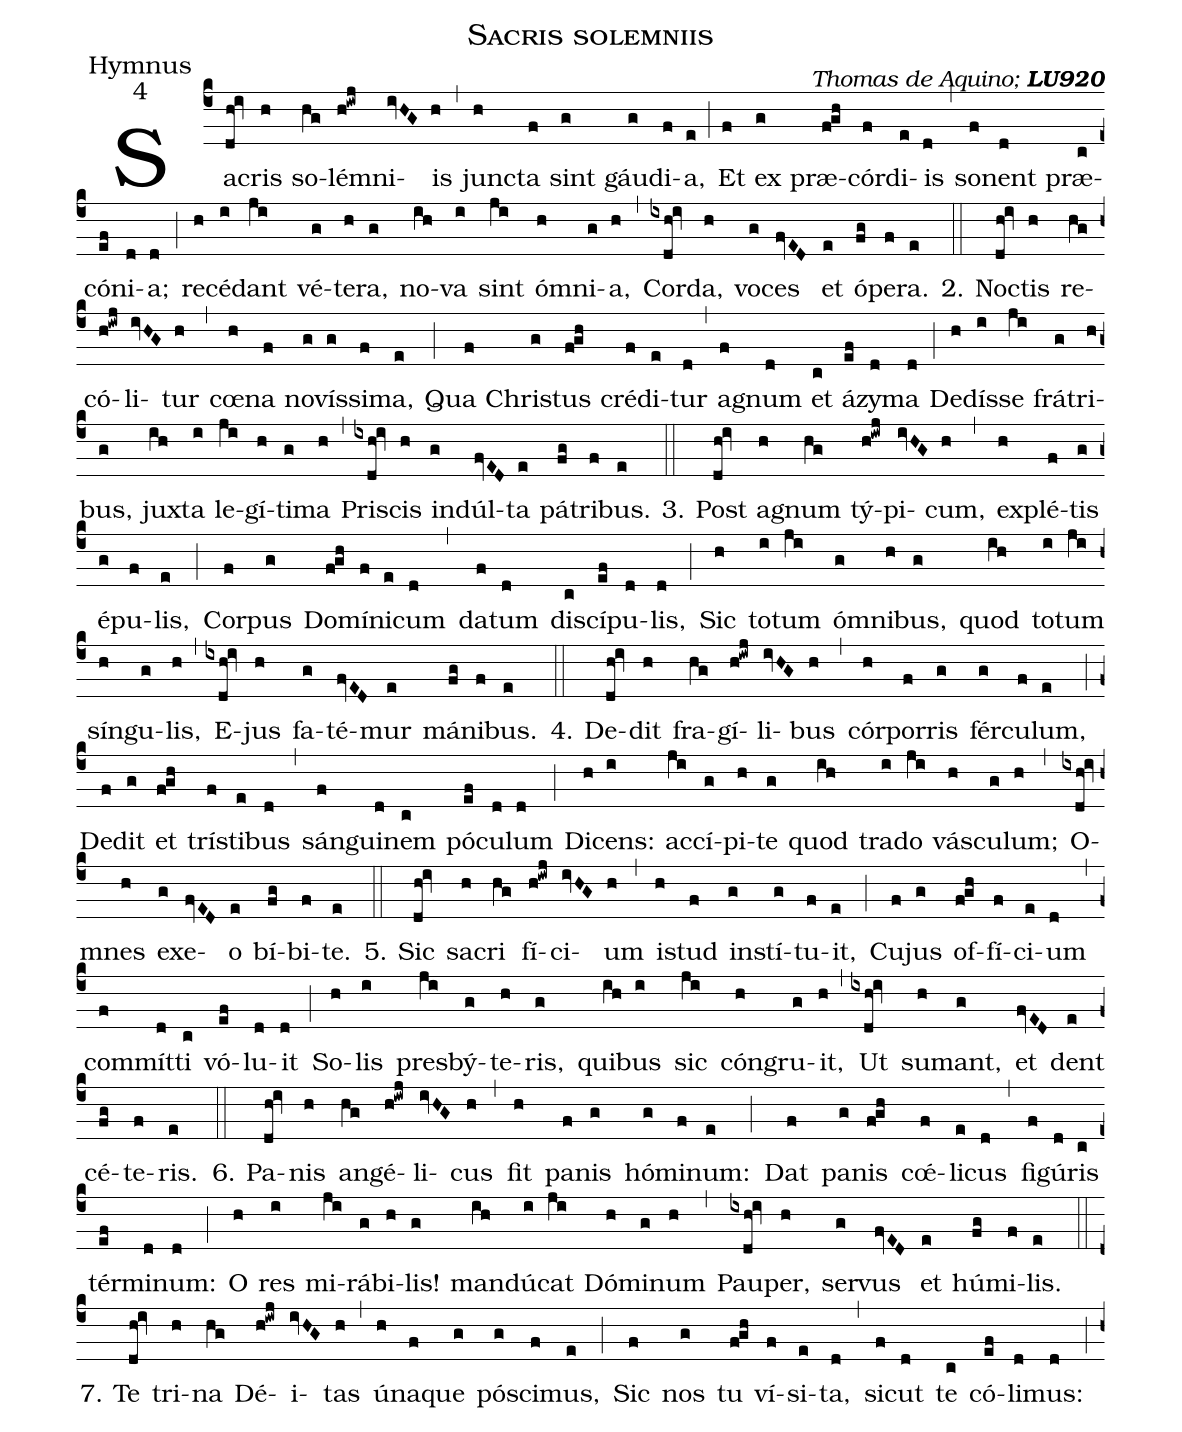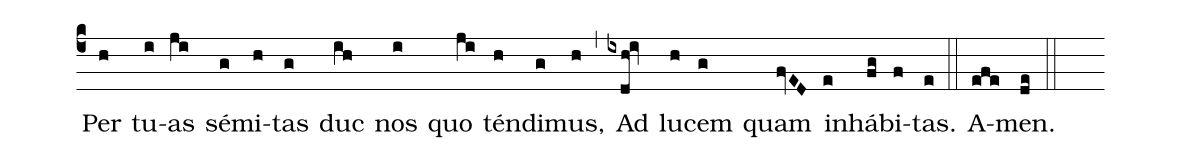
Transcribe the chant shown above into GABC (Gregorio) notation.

name:Sacris solemniis;
office-part:Hymnus;
mode:4;
commentary: {\itshape\mdseries Thomas de Aquino;\/} {\bfseries LU920};
%%
(c4) Sa(dh!iv)cris(h) so(hg)lém(h!iwj)ni(ivHG)is(h) (,) junc(h)ta(f) sint(g) gáu(g)di(f)a,(e) (;)
Et(f) ex(g) præ(f!gh)cór(f)di(e)is(d) (,) so(f)nent(d) præ(c)có(ef)ni(d)a;(d) (;)
re(h)cé(i)dant(ji) vé(g)te(h)ra,(g) no(ih)va(i) sint(ji) ó(h)mni(g)a,(h) (,)
Cor(ixdh!iv)da,(h) vo(g)ces(fvED) et(e) ó(fg)pe(f)ra.(e) (::)

2. Noc(dh!iv)tis(h) re(hg)có(h!iwj)li(ivHG)tur(h) (,) cœ(h)na(f) no(g)vís(g)si(f)ma,(e) (;)
Qua(f) Chri(g)stus(f!gh) cré(f)di(e)tur(d) (,) a(f)gnum(d) et(c) á(ef)zy(d)ma(d) (;)
De(h)dís(i)se(ji) frá(g)tri(h)bus,(g) jux(ih)ta(i) le(ji)gí(h)ti(g)ma(h) (,)
Pri(ixdh!iv)scis(h) in(g)dúl(fvED)ta(e) pá(fg)tri(f)bus.(e) (::)

3. Post(dh!iv) a(h)gnum(hg) tý(h!iwj)pi(ivHG)cum,(h) (,) ex(h)plé(f)tis(g) é(g)pu(f)lis,(e) (;)
Cor(f)pus(g) Do(f!gh)mí(f)ni(e)cum(d) (,) da(f)tum(d) di(c)scí(ef)pu(d)lis,(d) (;)
Sic(h) to(i)tum(ji) ó(g)mni(h)bus,(g) quod(ih) to(i)tum(ji) sín(h)gu(g)lis,(h) (,)
E(ixdh!iv)jus(h) fa(g)té(fvED)mur(e) má(fg)ni(f)bus.(e) (::)

4. De(dh!iv)dit(h) fra(hg)gí(h!iwj)li(ivHG)bus(h) (,) cór(h)por(f)ris(g) fér(g)cu(f)lum,(e) (;)
De(f)dit(g) et(f!gh) trí(f)sti(e)bus(d) (,) sán(f)gui(d)nem(c) pó(ef)cu(d)lum(d) (;)
Di(h)cens:(i) ac(ji)cí(g)pi(h)te(g) quod(ih) tra(i)do(ji) vá(h)scu(g)lum;(h) (,)
O(ixdh!iv)mnes(h) ex(g)e(fvED)o(e) bí(fg)bi(f)te.(e) (::)

5.  Sic(dh!iv) sa(h)cri(hg) fí(h!iwj)ci(ivHG)um(h) (,) i(h)stud(f) in(g)stí(g)tu(f)it,(e) (;)
Cu(f)jus(g) of(f!gh)fí(f)ci(e)um(d) (,) com(f)mít(d)ti(c) vó(ef)lu(d)it(d) (;)
So(h)lis(i) pres(ji)bý(g)te(h)ris,(g) qui(ih)bus(i) sic(ji) cón(h)gru(g)it,(h) (,)
Ut(ixdh!iv) su(h)mant,(g) et(fvED) dent(e) cé(fg)te(f)ris.(e) (::)

6.  Pa(dh!iv)nis(h) an(hg)gé(h!iwj)li(ivHG)cus(h) (,) fit(h) pa(f)nis(g) hó(g)mi(f)num:(e) (;)
Dat(f) pa(g)nis(f!gh) cœ́(f)li(e)cus(d) (,) fi(f)gú(d)ris(c) tér(ef)mi(d)num:(d) (;)
O(h) res(i) mi(ji)rá(g)bi(h)lis!(g) man(ih)dú(i)cat(ji) Dó(h)mi(g)num(h) (,)
Pau(ixdh!iv)per,(h) ser(g)vus(fvED) et(e) hú(fg)mi(f)lis.(e) (::)

7.  Te(dh!iv) tri(h)na(hg) Dé(h!iwj)i(ivHG)tas(h) (,) ú(h)na(f)que(g) pó(g)sci(f)mus,(e) (;)
Sic(f) nos(g) tu(f!gh) ví(f)si(e)ta,(d) (,) si(f)cut(d) te(c) có(ef)li(d)mus:(d) (;)
Per(h) tu(i)as(ji) sé(g)mi(h)tas(g) duc(ih) nos(i) quo(ji) tén(h)di(g)mus,(h) (,)
Ad(ixdh!iv) lu(h)cem(g) quam(fvED) in(e)há(fg)bi(f)tas.(e) (::)

A(efe)men.(de) (::)
